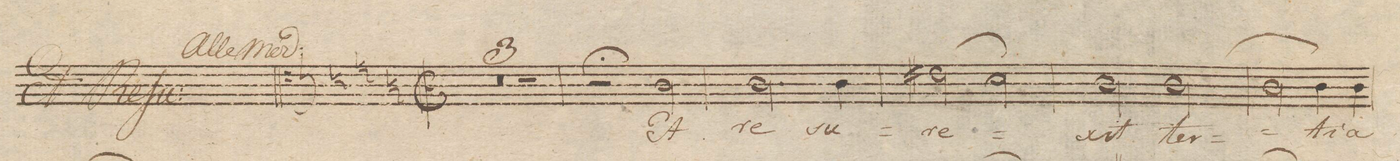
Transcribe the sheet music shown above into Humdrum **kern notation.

**kern	**text	**dynam
*I"Tenore Solo	*	*
*clefC4	*	*
*k[]	*	*
*met(c|)	*	*
*M2/2	*	*
1r	.	.
=121	=121	=121
1r	.	.
=122	=122	=122
1r	.	.
=123	=123	=123
2r;	.	.
2A\	Et	.
=124	=124	=124
2.A\	re-	.
4A\	-su-	.
=125	=125	=125
(2c#X\	-re-	.
2B\)	.	.
=126	=126	=126
2A\	-xit	.
[2A\	ter-	.
=127	=127	=127
2A\]	.	.
4A\	-ti-	.
4A\	-a	.
=128	=128	=128
*-	*-	*-
